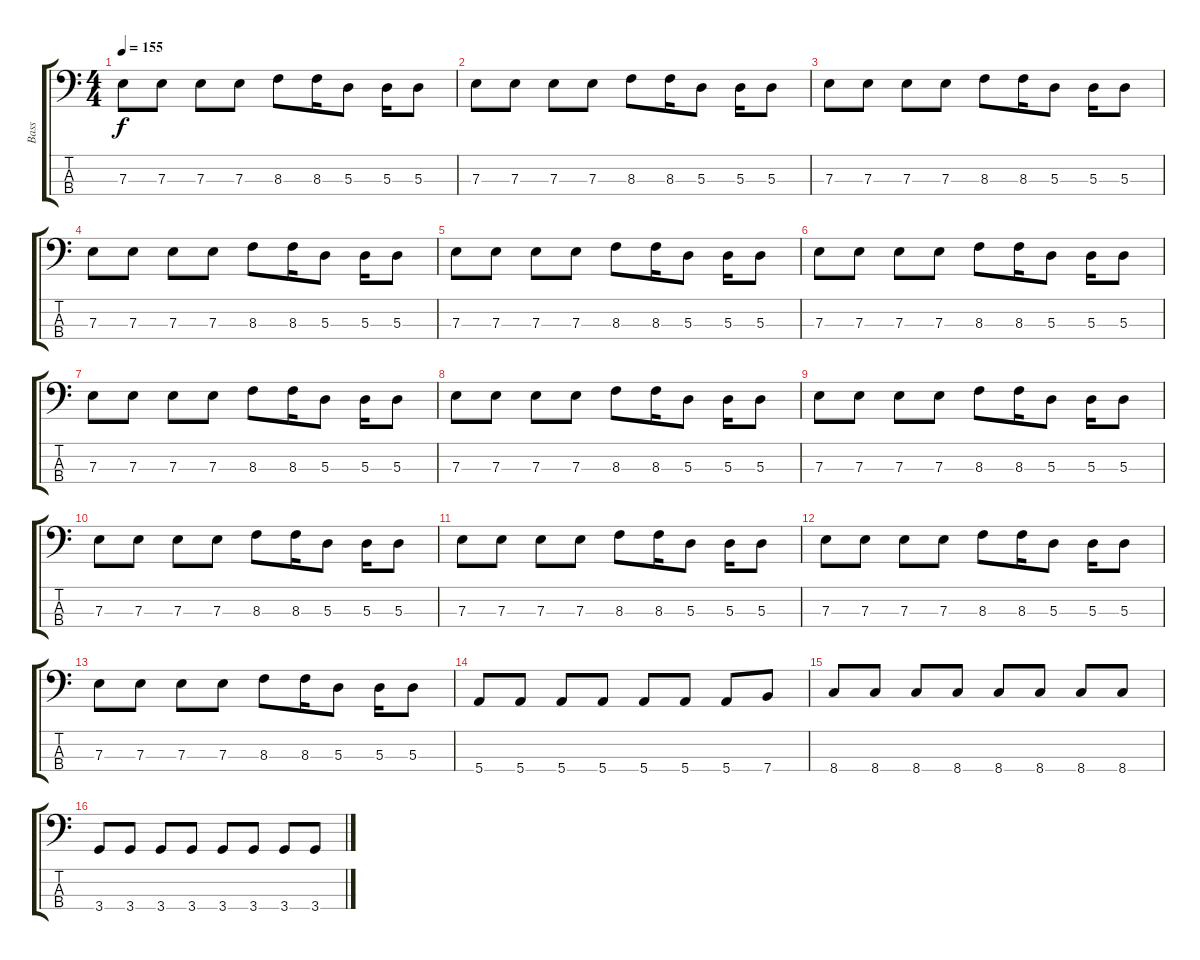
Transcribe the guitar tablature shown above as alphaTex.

\track ("Bass" "Bass") {instrument electricbassfinger}
\staff {score tabs}
\tuning (G2 D2 A1 E1) {hide}
\ts (4 4)
\tempo 155
\clef f4
\ks c
7.3.8{dy f} 7.3.8 7.3.8 7.3.8 8.3.8 8.3.16 5.3.8 5.3.16 5.3.8 |
7.3.8 7.3.8 7.3.8 7.3.8 8.3.8 8.3.16 5.3.8 5.3.16 5.3.8 |
7.3.8 7.3.8 7.3.8 7.3.8 8.3.8 8.3.16 5.3.8 5.3.16 5.3.8 |
7.3.8 7.3.8 7.3.8 7.3.8 8.3.8 8.3.16 5.3.8 5.3.16 5.3.8 |
7.3.8 7.3.8 7.3.8 7.3.8 8.3.8 8.3.16 5.3.8 5.3.16 5.3.8 |
7.3.8 7.3.8 7.3.8 7.3.8 8.3.8 8.3.16 5.3.8 5.3.16 5.3.8 |
7.3.8 7.3.8 7.3.8 7.3.8 8.3.8 8.3.16 5.3.8 5.3.16 5.3.8 |
7.3.8 7.3.8 7.3.8 7.3.8 8.3.8 8.3.16 5.3.8 5.3.16 5.3.8 |
7.3.8 7.3.8 7.3.8 7.3.8 8.3.8 8.3.16 5.3.8 5.3.16 5.3.8 |
7.3.8 7.3.8 7.3.8 7.3.8 8.3.8 8.3.16 5.3.8 5.3.16 5.3.8 |
7.3.8 7.3.8 7.3.8 7.3.8 8.3.8 8.3.16 5.3.8 5.3.16 5.3.8 |
7.3.8 7.3.8 7.3.8 7.3.8 8.3.8 8.3.16 5.3.8 5.3.16 5.3.8 |
7.3.8 7.3.8 7.3.8 7.3.8 8.3.8 8.3.16 5.3.8 5.3.16 5.3.8 |
5.4.8 5.4.8 5.4.8 5.4.8 5.4.8 5.4.8 5.4.8 7.4.8 |
8.4.8 8.4.8 8.4.8 8.4.8 8.4.8 8.4.8 8.4.8 8.4.8 |
3.4.8 3.4.8 3.4.8 3.4.8 3.4.8 3.4.8 3.4.8 3.4.8
